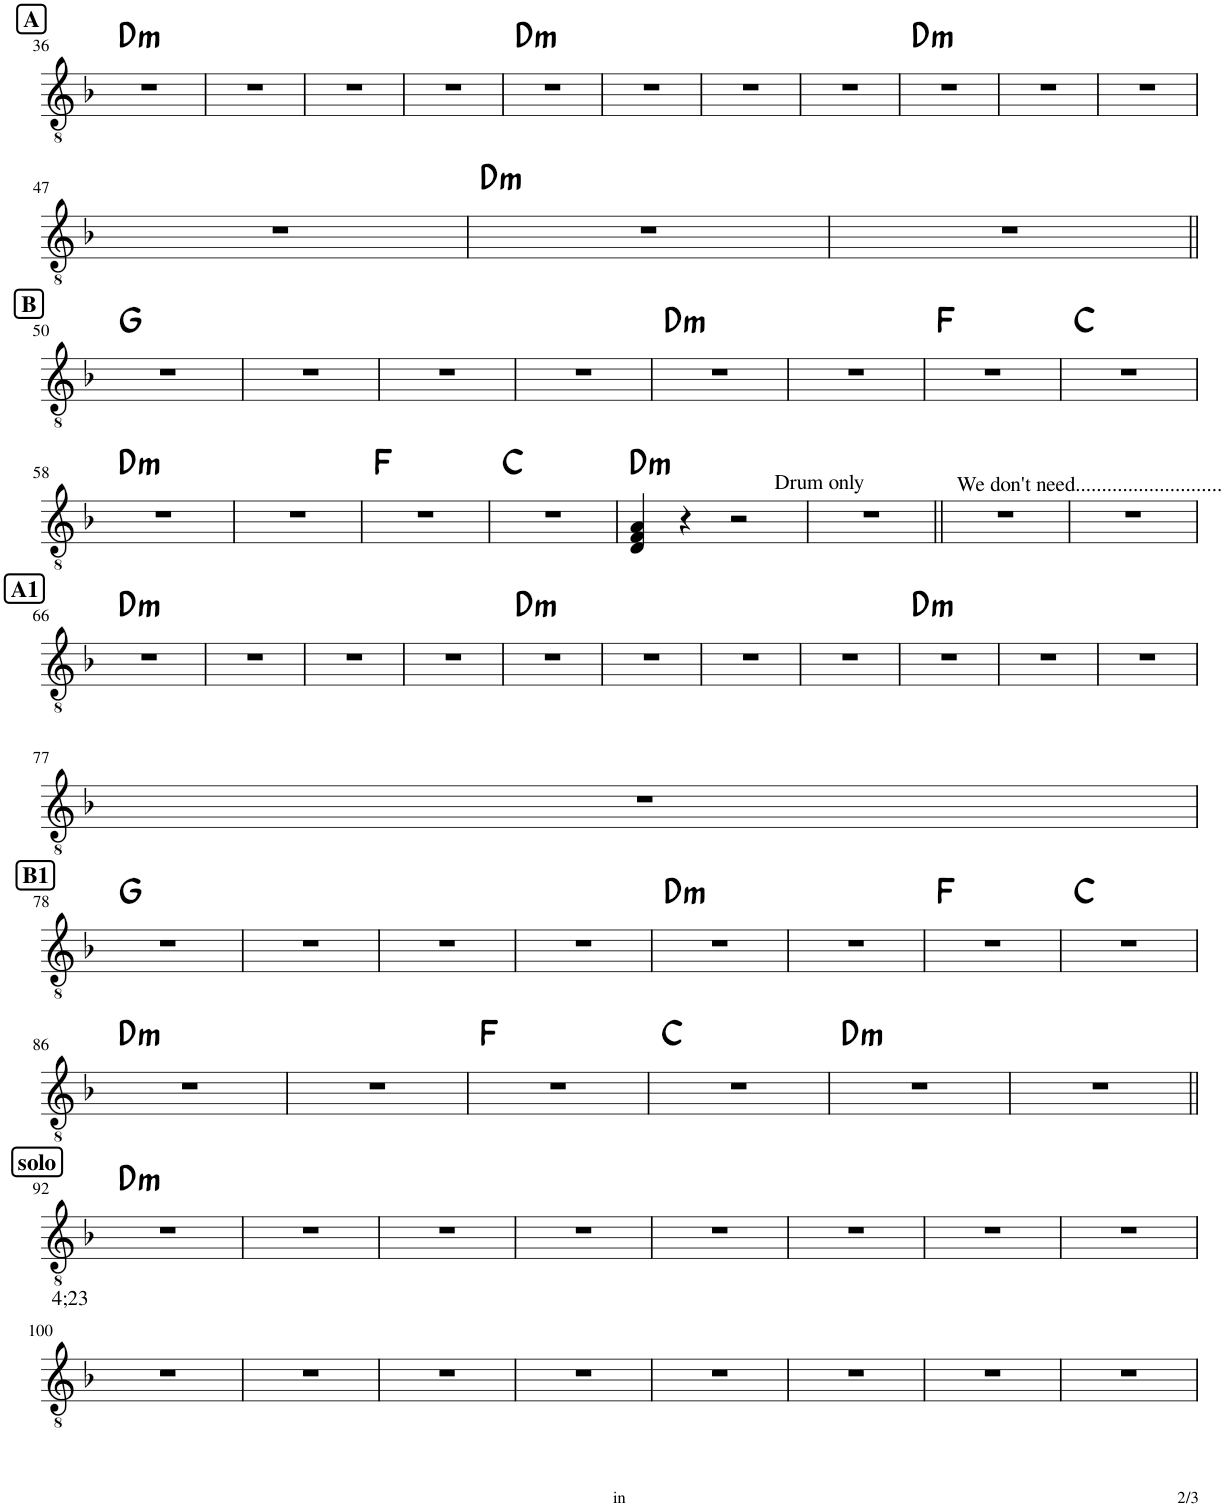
**kern	**harte
*part1	*part1
*staff1	*
*I"Classical Guitar	*
*I'Guit.	*
!!LO:PB:g=z
*clefGv2	*
*k[b-]	*
*M4/4	*
!!LO:REH:place=s1:a:B:cj:fs=11:t=A
=36	=36
!	!LO:H:kt=m
1r	D:min
=37	=37
1r	.
=38	=38
1r	.
=39	=39
1r	.
=40	=40
!	!LO:H:kt=m
1r	D:min
=41	=41
1r	.
=42	=42
1r	.
=43	=43
1r	.
=44	=44
!	!LO:H:kt=m
1r	D:min
=45	=45
1r	.
=46	=46
1r	.
!!LO:LB:g=z
=47	=47
1r	.
=48	=48
!	!LO:H:kt=m
1r	D:min
=49	=49
1r	.
!!LO:LB:g=z
!!LO:REH:place=s1:a:B:cj:fs=11:t=B
=50||	=50||
1r	G:maj
=51	=51
1r	.
=52	=52
1r	.
=53	=53
1r	.
=54	=54
!	!LO:H:kt=m
1r	D:min
=55	=55
1r	.
=56	=56
1r	F:maj
=57	=57
1r	C:maj
!!LO:LB:g=z
=58	=58
!	!LO:H:kt=m
1r	D:min
=59	=59
1r	.
=60	=60
1r	F:maj
=61	=61
1r	C:maj
=62	=62
!	!LO:H:kt=m
4D/ 4F/ 4A/	D:min
4r	.
2r	.
=63	=63
!LO:TX:a:t=Drum only	!
1r	.
=64||	=64||
!LO:TX:a:t=We don't need............................	!
1r	.
=65	=65
1r	.
!!LO:LB:g=z
!!LO:REH:place=s1:a:B:cj:fs=11:t=A1
=66	=66
!	!LO:H:kt=m
1r	D:min
=67	=67
1r	.
=68	=68
1r	.
=69	=69
1r	.
=70	=70
!	!LO:H:kt=m
1r	D:min
=71	=71
1r	.
=72	=72
1r	.
=73	=73
1r	.
=74	=74
!	!LO:H:kt=m
1r	D:min
=75	=75
1r	.
=76	=76
1r	.
!!LO:LB:g=z
=77	=77
1r	.
!!LO:LB:g=z
!!LO:REH:place=s1:a:B:cj:fs=11:t=B1
=78	=78
1r	G:maj
=79	=79
1r	.
=80	=80
1r	.
=81	=81
1r	.
=82	=82
!	!LO:H:kt=m
1r	D:min
=83	=83
1r	.
=84	=84
1r	F:maj
=85	=85
1r	C:maj
!!LO:LB:g=z
=86	=86
!	!LO:H:kt=m
1r	D:min
=87	=87
1r	.
=88	=88
1r	F:maj
=89	=89
1r	C:maj
=90	=90
!	!LO:H:kt=m
1r	D:min
=91	=91
1r	.
!!LO:LB:g=z
!!LO:REH:place=s1:a:B:cj:fs=11:t=solo
=92||	=92||
!LO:TX:b:t=4;23	!LO:H:kt=m
1r	D:min
=93	=93
1r	.
=94	=94
1r	.
=95	=95
1r	.
=96	=96
1r	.
=97	=97
1r	.
=98	=98
1r	.
=99	=99
1r	.
!!LO:LB:g=z
=100	=100
1r	.
=101	=101
1r	.
=102	=102
1r	.
=103	=103
1r	.
=104	=104
1r	.
=105	=105
1r	.
=106	=106
1r	.
=107	=107
1r	.
=	=
*-	*-
